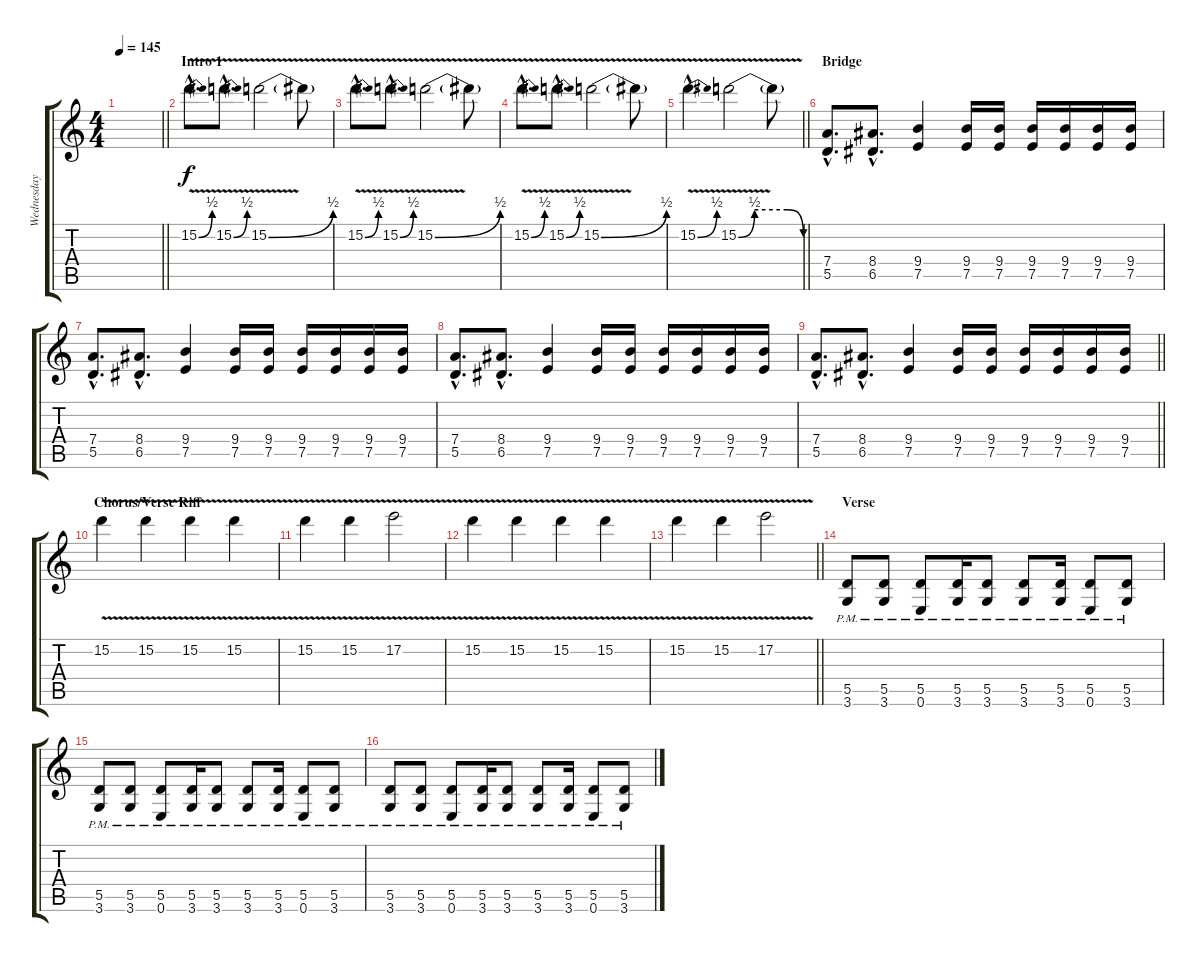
\track ("Wednesday 13 - Lead Guitar" "Wednesday ") {instrument distortionguitar}
\staff {score tabs}
\tuning (E4 B3 G3 D3 A2 E2) {hide}
\ts (4 4)
\tempo 145
\clef g2
\barLineRight lightlight
\ks c
|
\section ("" "Intro 1")
15.2{be (bend 0 0 60 2) v hac}.8{d} 15.2{be (bend 0 0 60 2) v hac}.8{d} 15.2{be (bend 0 0 60 2) v}.2 15.2{t}.8 |
15.2{be (bend 0 0 60 2) v hac}.8{d} 15.2{be (bend 0 0 60 2) v hac}.8{d} 15.2{be (bend 0 0 60 2) v}.2 15.2{t}.8 |
15.2{be (bend 0 0 60 2) v hac}.8{d} 15.2{be (bend 0 0 60 2) v hac}.8{d} 15.2{be (bend 0 0 60 2) v}.2 15.2{t}.8 |
\barLineRight lightlight
15.2{be (bend 0 0 60 2) v hac}.4{d} 15.2{be (custom 0 0 15 2 25 2 45 2 60 0) v}.2 15.2{t}.8 |
\section ("" "Bridge")
(7.4{hac} 5.5{hac}).8{d dy f} (8.4{hac} 6.5{hac}).8{d} (9.4 7.5).4 (9.4 7.5).16 (9.4 7.5).16 (9.4 7.5).16 (9.4 7.5).16 (9.4 7.5).16 (9.4 7.5).16 |
(7.4{hac} 5.5{hac}).8{d} (8.4{hac} 6.5{hac}).8{d} (9.4 7.5).4 (9.4 7.5).16 (9.4 7.5).16 (9.4 7.5).16 (9.4 7.5).16 (9.4 7.5).16 (9.4 7.5).16 |
(7.4{hac} 5.5{hac}).8{d} (8.4{hac} 6.5{hac}).8{d} (9.4 7.5).4 (9.4 7.5).16 (9.4 7.5).16 (9.4 7.5).16 (9.4 7.5).16 (9.4 7.5).16 (9.4 7.5).16 |
\barLineRight lightlight
(7.4{hac} 5.5{hac}).8{d} (8.4{hac} 6.5{hac}).8{d} (9.4 7.5).4 (9.4 7.5).16 (9.4 7.5).16 (9.4 7.5).16 (9.4 7.5).16 (9.4 7.5).16 (9.4 7.5).16 |
\section ("" "Chorus/Verse Riff")
15.2{v}.4 15.2{v}.4 15.2{v}.4 15.2{v}.4 |
15.2{v}.4 15.2{v}.4 17.2{v}.2 |
15.2{v}.4 15.2{v}.4 15.2{v}.4 15.2{v}.4 |
\barLineRight lightlight
15.2{v}.4 15.2{v}.4 17.2{v}.2 |
\section ("" "Verse")
(5.5{pm} 3.6{pm}).8 (5.5{pm} 3.6{pm}).8 (5.5{pm} 0.6{pm}).8 (5.5{pm} 3.6{pm}).16 (5.5{pm} 3.6{pm}).8 (5.5{pm} 3.6{pm}).8 (5.5{pm} 3.6{pm}).16 (5.5{pm} 0.6{pm}).8 (5.5{pm} 3.6{pm}).8 |
(5.5{pm} 3.6{pm}).8 (5.5{pm} 3.6{pm}).8 (5.5{pm} 0.6{pm}).8 (5.5{pm} 3.6{pm}).16 (5.5{pm} 3.6{pm}).8 (5.5{pm} 3.6{pm}).8 (5.5{pm} 3.6{pm}).16 (5.5{pm} 0.6{pm}).8 (5.5{pm} 3.6{pm}).8 |
(5.5{pm} 3.6{pm}).8 (5.5{pm} 3.6{pm}).8 (5.5{pm} 0.6{pm}).8 (5.5{pm} 3.6{pm}).16 (5.5{pm} 3.6{pm}).8 (5.5{pm} 3.6{pm}).8 (5.5{pm} 3.6{pm}).16 (5.5{pm} 0.6{pm}).8 (5.5{pm} 3.6{pm}).8
